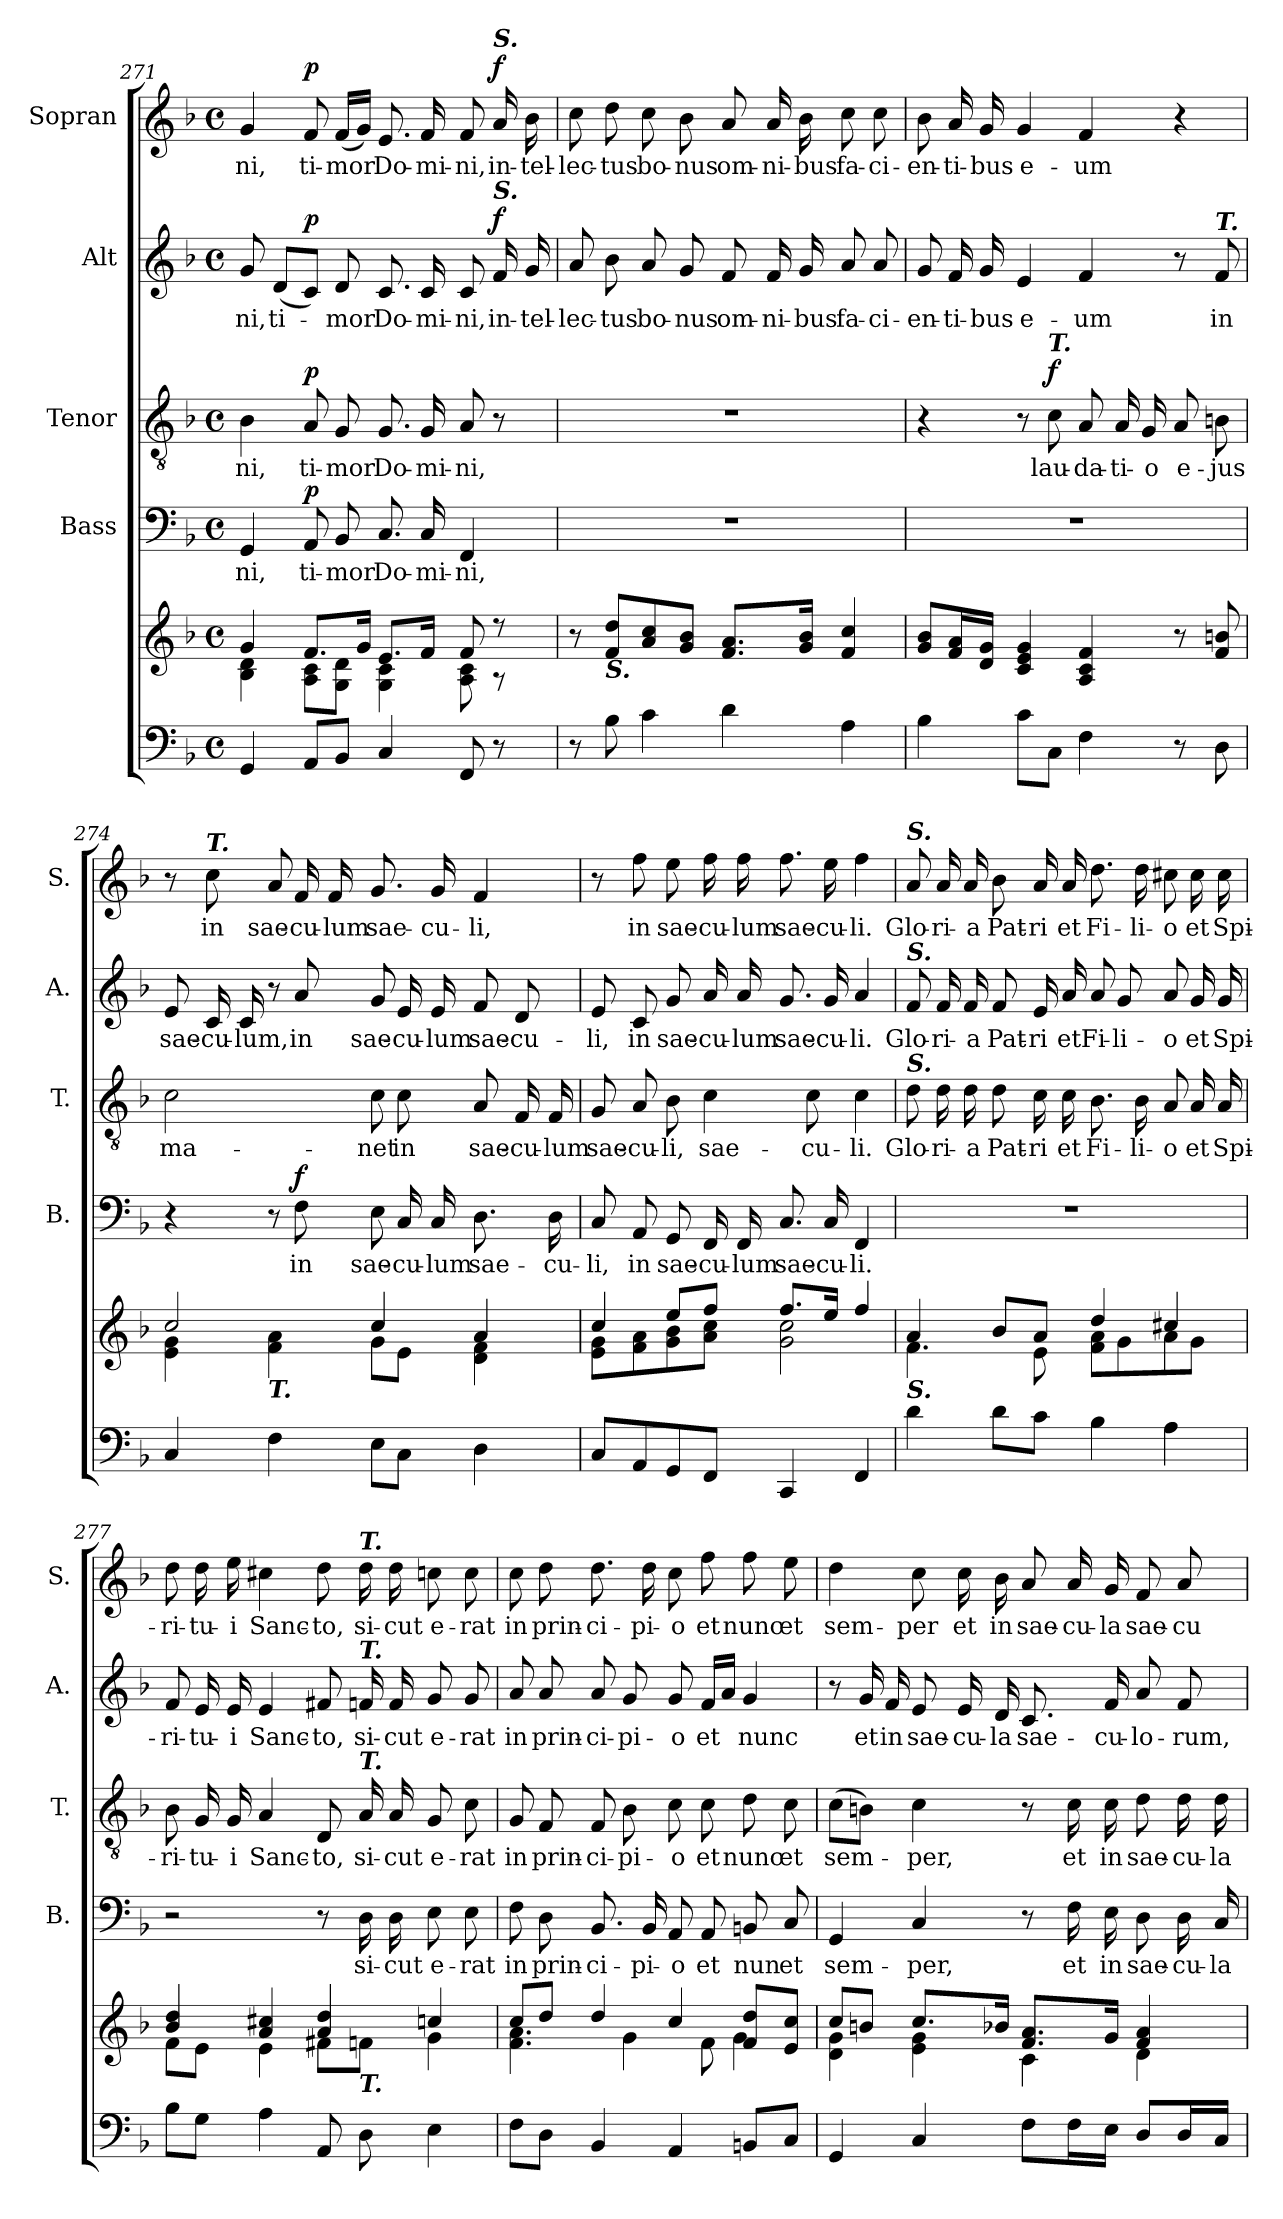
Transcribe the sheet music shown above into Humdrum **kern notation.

**kern	**kern	**kern	**text	**dynam	**kern	**text	**dynam	**kern	**text	**dynam	**kern	**text	**dynam
*part5	*part5	*part4	*part4	*part4	*part3	*part3	*part3	*part2	*part2	*part2	*part1	*part1	*part1
*staff6	*staff5	*staff4	*staff4	*staff4	*staff3	*staff3	*staff3	*staff2	*staff2	*staff2	*staff1	*staff1	*staff1
*	*	*I"Bass	*	*	*I"Tenor	*	*	*I"Alt	*	*	*I"Sopran	*	*
*	*	*I'B.	*	*	*I'T.	*	*	*I'A.	*	*	*I'S.	*	*
*clefF4	*clefG2	*clefF4	*	*	*clefGv2	*	*	*clefG2	*	*	*clefG2	*	*
*k[b-]	*k[b-]	*k[b-]	*	*	*k[b-]	*	*	*k[b-]	*	*	*k[b-]	*	*
*F:	*F:	*F:	*	*	*F:	*	*	*F:	*	*	*F:	*	*
*M4/4	*M4/4	*M4/4	*	*	*M4/4	*	*	*M4/4	*	*	*M4/4	*	*
*met(c)	*met(c)	*met(c)	*	*	*met(c)	*	*	*met(c)	*	*	*met(c)	*	*
=271	=271	=271	=271	=271	=271	=271	=271	=271	=271	=271	=271	=271	=271
*	*^	*	*	*	*	*	*	*	*	*	*	*	*
!	!	!	!	!LO:LY:b	!	!	!LO:LY:b	!	!	!LO:LY:b	!	!	!LO:LY:b	!
4GG/	4g/	4B-\ 4d\	4GG/	-ni,	.	4B-\	-ni,	.	8g/	-ni,	.	4g/	-ni,	.
!	!	!	!	!	!	!	!	!	!	!LO:LY:b	!	!	!	!
.	.	.	.	.	.	.	.	.	(<8d/L	ti-	.	.	.	.
!	!	!	!	!LO:LY:b	!LO:DY:a	!	!LO:LY:b	!LO:DY:a	!	!	!LO:DY:a	!	!LO:LY:b	!LO:DY:a
8AA/L	8.f/L	8A\ 8c\L	8AA/	ti-	p	8A/	ti-	p	8c/J)	.	p	8f/	ti-	p
!	!	!	!	!LO:LY:b	!	!	!LO:LY:b	!	!	!LO:LY:b	!	!	!LO:LY:b	!
8BB-/J	.	8G\ 8d\J	8BB-/	-mor	.	8G/	-mor	.	8d/	-mor	.	(<16f/LL	-mor	.
.	16g/Jk	.	.	.	.	.	.	.	.	.	.	16g/JJ)	.	.
!	!	!	!	!LO:LY:b	!	!	!LO:LY:b	!	!	!LO:LY:b	!	!	!LO:LY:b	!
4C/	8.e/L	4G\ 4c\	8.C/	Do-	.	8.G/	Do-	.	8.c/	Do-	.	8.e/	Do-	.
!	!	!	!	!LO:LY:b	!	!	!LO:LY:b	!	!	!LO:LY:b	!	!	!LO:LY:b	!
.	16f/Jk	.	16C/	-mi-	.	16G/	-mi-	.	16c/	-mi-	.	16f/	-mi-	.
!	!	!	!	!LO:LY:b	!	!	!LO:LY:b	!	!	!LO:LY:b	!	!	!LO:LY:b	!
8FF/	8f/	8A\ 8c\	4FF/	-ni,	.	8A/	-ni,	.	8c/	-ni,	.	8f/	-ni,	.
!	!	!	!	!	!	!	!	!	!	!	!	!LO:TX:a:Bi:t=S.	!	!
!	!	!	!	!	!	!	!	!	!LO:TX:a:Bi:t=S.	!	!	!	!	!
!	!	!	!	!	!	!	!	!	!	!LO:LY:b	!LO:DY:a	!	!LO:LY:b	!LO:DY:a
8r	8r	8r	.	.	.	8r	.	.	16f/	in-	f	16a/	in-	f
!	!	!	!	!	!	!	!	!	!	!LO:LY:b	!	!	!LO:LY:b	!
.	.	.	.	.	.	.	.	.	16g/	-tel-	.	16b-\	-tel-	.
*	*v	*v	*	*	*	*	*	*	*	*	*	*	*	*
=272	=272	=272	=272	=272	=272	=272	=272	=272	=272	=272	=272	=272	=272
!	!	!	!	!	!	!	!	!	!LO:LY:b	!	!	!LO:LY:b	!
8r	8r	1r	.	.	1r	.	.	8a/	-lec-	.	8cc\	-lec-	.
!	!LO:TX:b:Bi:t=S.	!	!	!	!	!	!	!	!	!	!	!	!
!	!	!	!	!	!	!	!	!	!LO:LY:b	!	!	!LO:LY:b	!
8B-\	8f/ 8dd/L	.	.	.	.	.	.	8b-\	-tus	.	8dd\	-tus	.
!	!	!	!	!	!	!	!	!	!LO:LY:b	!	!	!LO:LY:b	!
4c\	8a/ 8cc/	.	.	.	.	.	.	8a/	bo-	.	8cc\	bo-	.
!	!	!	!	!	!	!	!	!	!LO:LY:b	!	!	!LO:LY:b	!
.	8g/ 8b-/J	.	.	.	.	.	.	8g/	-nus	.	8b-\	-nus	.
!	!	!	!	!	!	!	!	!	!LO:LY:b	!	!	!LO:LY:b	!
4d\	8.f/ 8.a/L	.	.	.	.	.	.	8f/	om-	.	8a/	om-	.
!	!	!	!	!	!	!	!	!	!LO:LY:b	!	!	!LO:LY:b	!
.	.	.	.	.	.	.	.	16f/	-ni-	.	16a/	-ni-	.
!	!	!	!	!	!	!	!	!	!LO:LY:b	!	!	!LO:LY:b	!
.	16g/ 16b-/Jk	.	.	.	.	.	.	16g/	-bus	.	16b-\	-bus	.
!	!	!	!	!	!	!	!	!	!LO:LY:b	!	!	!LO:LY:b	!
4A\	4f/ 4cc/	.	.	.	.	.	.	8a/	fa-	.	8cc\	fa-	.
!	!	!	!	!	!	!	!	!	!LO:LY:b	!	!	!LO:LY:b	!
.	.	.	.	.	.	.	.	8a/	-ci-	.	8cc\	-ci-	.
!!LO:PB:g=z
=273	=273	=273	=273	=273	=273	=273	=273	=273	=273	=273	=273	=273	=273
!	!	!	!	!	!	!	!	!	!LO:LY:b	!	!	!LO:LY:b	!
4B-\	8g/ 8b-/L	1r	.	.	4r	.	.	8g/	-en-	.	8b-\	-en-	.
!	!	!	!	!	!	!	!	!	!LO:LY:b	!	!	!LO:LY:b	!
.	16f/ 16a/L	.	.	.	.	.	.	16f/	-ti-	.	16a/	-ti-	.
!	!	!	!	!	!	!	!	!	!LO:LY:b	!	!	!LO:LY:b	!
.	16d/ 16g/JJ	.	.	.	.	.	.	16g/	-bus	.	16g/	-bus	.
!	!	!	!	!	!	!	!	!	!LO:LY:b	!	!	!LO:LY:b	!
8c\L	4c/ 4e/ 4g/	.	.	.	8r	.	.	4e/	e-	.	4g/	e-	.
!	!	!	!	!	!LO:TX:a:Bi:t=T.	!	!	!	!	!	!	!	!
!	!	!	!	!	!	!LO:LY:b	!LO:DY:a	!	!	!	!	!	!
8C\J	.	.	.	.	8c\	lau-	f	.	.	.	.	.	.
!	!	!	!	!	!	!LO:LY:b	!	!	!LO:LY:b	!	!	!LO:LY:b	!
4F\	4A/ 4c/ 4f/	.	.	.	8A/	-da-	.	4f/	-um	.	4f/	-um	.
!	!	!	!	!	!	!LO:LY:b	!	!	!	!	!	!	!
.	.	.	.	.	16A/	-ti-	.	.	.	.	.	.	.
!	!	!	!	!	!	!LO:LY:b	!	!	!	!	!	!	!
.	.	.	.	.	16G/	-o	.	.	.	.	.	.	.
!	!	!	!	!	!	!LO:LY:b	!	!	!	!	!	!	!
8r	8r	.	.	.	8A/	e-	.	8r	.	.	4r	.	.
!	!	!	!	!	!	!	!	!LO:TX:a:Bi:t=T.	!	!	!	!	!
!	!	!	!	!	!	!LO:LY:b	!	!	!LO:LY:b	!	!	!	!
8D\	8f/ 8bn/	.	.	.	8Bn\	-jus	.	8f/	in	.	.	.	.
=274	=274	=274	=274	=274	=274	=274	=274	=274	=274	=274	=274	=274	=274
*	*^	*	*	*	*	*	*	*	*	*	*	*	*
!	!	!	!	!	!	!	!LO:LY:b	!	!	!LO:LY:b	!	!	!	!
4C/	2cc/	4e\ 4g\	4r	.	.	2c\	ma-	.	8e/	sae-	.	8r	.	.
!	!	!	!	!	!	!	!	!	!	!	!	!LO:TX:a:Bi:t=T.	!	!
!	!	!	!	!	!	!	!	!	!	!LO:LY:b	!	!	!LO:LY:b	!
.	.	.	.	.	.	.	.	.	16c/	-cu-	.	8cc\	in	.
!	!	!	!	!	!	!	!	!	!	!LO:LY:b	!	!	!	!
.	.	.	.	.	.	.	.	.	16c/	-lum,	.	.	.	.
!	!	!LO:TX:b:Bi:t=T.	!	!	!	!	!	!	!	!	!	!	!	!
!	!	!	!	!	!	!	!	!	!	!	!	!	!LO:LY:b	!
4F\	.	4f\ 4a\	8r	.	.	.	.	.	8r	.	.	8a/	sae-	.
!	!	!	!	!LO:LY:b	!LO:DY:a	!	!	!	!	!LO:LY:b	!	!	!LO:LY:b	!
.	.	.	8F\	in	f	.	.	.	8a/	in	.	16f/	-cu-	.
!	!	!	!	!	!	!	!	!	!	!	!	!	!LO:LY:b	!
.	.	.	.	.	.	.	.	.	.	.	.	16f/	-lum	.
!	!	!	!	!LO:LY:b	!	!	!LO:LY:b	!	!	!LO:LY:b	!	!	!LO:LY:b	!
8E\L	4cc/	8g\L	8E\	sae-	.	8c\	-net	.	8g/	sae-	.	8.g/	sae-	.
!	!	!	!	!LO:LY:b	!	!	!LO:LY:b	!	!	!LO:LY:b	!	!	!	!
8C\J	.	8e\J	16C/	-cu-	.	8c\	in	.	16e/	-cu-	.	.	.	.
!	!	!	!	!LO:LY:b	!	!	!	!	!	!LO:LY:b	!	!	!LO:LY:b	!
.	.	.	16C/	-lum	.	.	.	.	16e/	-lum	.	16g/	-cu-	.
!	!	!	!	!LO:LY:b	!	!	!LO:LY:b	!	!	!LO:LY:b	!	!	!LO:LY:b	!
4D\	4a/	4d\ 4f\	8.D\	sae-	.	8A/	sae-	.	8f/	sae-	.	4f/	-li,	.
!	!	!	!	!	!	!	!LO:LY:b	!	!	!LO:LY:b	!	!	!	!
.	.	.	.	.	.	16F/	-cu-	.	8d/	-cu-	.	.	.	.
!	!	!	!	!LO:LY:b	!	!	!LO:LY:b	!	!	!	!	!	!	!
.	.	.	16D\	-cu-	.	16F/	-lum	.	.	.	.	.	.	.
=275	=275	=275	=275	=275	=275	=275	=275	=275	=275	=275	=275	=275	=275	=275
!	!	!	!	!LO:LY:b	!	!	!LO:LY:b	!	!	!LO:LY:b	!	!	!	!
8C/L	4cc/	8e\ 8g\L	8C/	-li,	.	8G/	sae-	.	8e/	-li,	.	8r	.	.
!	!	!	!	!LO:LY:b	!	!	!LO:LY:b	!	!	!LO:LY:b	!	!	!LO:LY:b	!
8AA/	.	8f\ 8a\	8AA/	in	.	8A/	-cu-	.	8c/	in	.	8ff\	in	.
!	!	!	!	!LO:LY:b	!	!	!LO:LY:b	!	!	!LO:LY:b	!	!	!LO:LY:b	!
8GG/	8ee/L	8g\ 8b-\	8GG/	sae-	.	8B-\	-li,	.	8g/	sae-	.	8ee\	sae-	.
!	!	!	!	!LO:LY:b	!	!	!LO:LY:b	!	!	!LO:LY:b	!	!	!LO:LY:b	!
8FF/J	8ff/J	8a\ 8cc\J	16FF/	-cu-	.	4c\	sae-	.	16a/	-cu-	.	16ff\	-cu-	.
!	!	!	!	!LO:LY:b	!	!	!	!	!	!LO:LY:b	!	!	!LO:LY:b	!
.	.	.	16FF/	-lum	.	.	.	.	16a/	-lum	.	16ff\	-lum	.
!	!	!	!	!LO:LY:b	!	!	!	!	!	!LO:LY:b	!	!	!LO:LY:b	!
4CC/	8.ff/L	2g\ 2cc\	8.C/	sae-	.	.	.	.	8.g/	sae-	.	8.ff\	sae-	.
!	!	!	!	!	!	!	!LO:LY:b	!	!	!	!	!	!	!
.	.	.	.	.	.	8c\	-cu-	.	.	.	.	.	.	.
!	!	!	!	!LO:LY:b	!	!	!	!	!	!LO:LY:b	!	!	!LO:LY:b	!
.	16ee/Jk	.	16C/	-cu-	.	.	.	.	16g/	-cu-	.	16ee\	-cu-	.
!	!	!	!	!LO:LY:b	!	!	!LO:LY:b	!	!	!LO:LY:b	!	!	!LO:LY:b	!
4FF/	4ff/	.	4FF/	-li.	.	4c\	-li.	.	4a/	-li.	.	4ff\	-li.	.
!!LO:LB:g=z
=276	=276	=276	=276	=276	=276	=276	=276	=276	=276	=276	=276	=276	=276	=276
!	!	!	!	!	!	!	!	!	!	!	!	!LO:TX:a:Bi:t=S.	!	!
!	!	!	!	!	!	!	!	!	!LO:TX:a:Bi:t=S.	!	!	!	!	!
!	!	!	!	!	!	!LO:TX:a:Bi:t=S.	!	!	!	!	!	!	!	!
!	!LO:TX:b:Bi:t=S.	!	!	!	!	!	!	!	!	!	!	!	!	!
!	!	!	!	!	!	!	!LO:LY:b	!	!	!LO:LY:b	!	!	!LO:LY:b	!
4d\	4a/	4.f\	1r	.	.	8d\	Glo-	.	8f/	Glo-	.	8a/	Glo-	.
!	!	!	!	!	!	!	!LO:LY:b	!	!	!LO:LY:b	!	!	!LO:LY:b	!
.	.	.	.	.	.	16d\	-ri-	.	16f/	-ri-	.	16a/	-ri-	.
!	!	!	!	!	!	!	!LO:LY:b	!	!	!LO:LY:b	!	!	!LO:LY:b	!
.	.	.	.	.	.	16d\	-a	.	16f/	-a	.	16a/	-a	.
!	!	!	!	!	!	!	!LO:LY:b	!	!	!LO:LY:b	!	!	!LO:LY:b	!
8d\L	8b-/L	.	.	.	.	8d\	Pat-	.	8f/	Pat-	.	8b-\	Pat-	.
!	!	!	!	!	!	!	!LO:LY:b	!	!	!LO:LY:b	!	!	!LO:LY:b	!
8c\J	8a/J	8e\	.	.	.	16c\	-ri	.	16e/	-ri	.	16a/	-ri	.
!	!	!	!	!	!	!	!LO:LY:b	!	!	!LO:LY:b	!	!	!LO:LY:b	!
.	.	.	.	.	.	16c\	et	.	16a/	et	.	16a/	et	.
!	!	!	!	!	!	!	!LO:LY:b	!	!	!LO:LY:b	!	!	!LO:LY:b	!
4B-\	4dd/	8f\ 8a\L	.	.	.	8.B-\	Fi-	.	8a/	Fi-	.	8.dd\	Fi-	.
!	!	!	!	!	!	!	!	!	!	!LO:LY:b	!	!	!	!
.	.	8g\	.	.	.	.	.	.	8g/	-li-	.	.	.	.
!	!	!	!	!	!	!	!LO:LY:b	!	!	!	!	!	!LO:LY:b	!
.	.	.	.	.	.	16B-\	-li-	.	.	.	.	16dd\	-li-	.
!	!	!	!	!	!	!	!LO:LY:b	!	!	!LO:LY:b	!	!	!LO:LY:b	!
4A\	4cc#X/	8a\	.	.	.	8A/	-o	.	8a/	-o	.	8cc#X\	-o	.
!	!	!	!	!	!	!	!LO:LY:b	!	!	!LO:LY:b	!	!	!LO:LY:b	!
.	.	8g\J	.	.	.	16A/	et	.	16g/	et	.	16cc#\	et	.
!	!	!	!	!	!	!	!LO:LY:b	!	!	!LO:LY:b	!	!	!LO:LY:b	!
.	.	.	.	.	.	16A/	Spi-	.	16g/	Spi-	.	16cc#\	Spi-	.
=277	=277	=277	=277	=277	=277	=277	=277	=277	=277	=277	=277	=277	=277	=277
!	!	!	!	!	!	!	!LO:LY:b	!	!	!LO:LY:b	!	!	!LO:LY:b	!
8B-\L	4b-/ 4dd/	8f\L	2r	.	.	8B-\	-ri-	.	8f/	-ri-	.	8dd\	-ri-	.
!	!	!	!	!	!	!	!LO:LY:b	!	!	!LO:LY:b	!	!	!LO:LY:b	!
8G\J	.	8e\J	.	.	.	16G/	-tu-	.	16e/	-tu-	.	16dd\	-tu-	.
!	!	!	!	!	!	!	!LO:LY:b	!	!	!LO:LY:b	!	!	!LO:LY:b	!
.	.	.	.	.	.	16G/	-i	.	16e/	-i	.	16ee\	-i	.
!	!	!	!	!	!	!	!LO:LY:b	!	!	!LO:LY:b	!	!	!LO:LY:b	!
4A\	4a/ 4cc#X/	4e\	.	.	.	4A/	Sanc-	.	4e/	Sanc-	.	4cc#X\	Sanc-	.
!	!	!	!	!	!	!	!LO:LY:b	!	!	!LO:LY:b	!	!	!LO:LY:b	!
8AA/	4a/ 4dd/	8f#X\L	8r	.	.	8D/	-to,	.	8f#X/	-to,	.	8dd\	-to,	.
!	!	!	!	!	!	!	!	!	!	!	!	!LO:TX:a:Bi:t=T.	!	!
!	!	!	!	!	!	!	!	!	!LO:TX:a:Bi:t=T.	!	!	!	!	!
!	!	!	!	!	!	!LO:TX:a:Bi:t=T.	!	!	!	!	!	!	!	!
!	!	!LO:TX:b:Bi:t=T.	!	!	!	!	!	!	!	!	!	!	!	!
!	!	!	!	!LO:LY:b	!	!	!LO:LY:b	!	!	!LO:LY:b	!	!	!LO:LY:b	!
8D\	.	8fn\J	16D\	si-	.	16A/	si-	.	16fn/	si-	.	16dd\	si-	.
!	!	!	!	!LO:LY:b	!	!	!LO:LY:b	!	!	!LO:LY:b	!	!	!LO:LY:b	!
.	.	.	16D\	-cut	.	16A/	-cut	.	16f/	-cut	.	16dd\	-cut	.
!	!	!	!	!LO:LY:b	!	!	!LO:LY:b	!	!	!LO:LY:b	!	!	!LO:LY:b	!
4E\	4ccn/	4g\	8E\	e-	.	8G/	e-	.	8g/	e-	.	8ccn\	e-	.
!	!	!	!	!LO:LY:b	!	!	!LO:LY:b	!	!	!LO:LY:b	!	!	!LO:LY:b	!
.	.	.	8E\	-rat	.	8c\	-rat	.	8g/	-rat	.	8cc\	-rat	.
!!LO:PB:g=z
=278	=278	=278	=278	=278	=278	=278	=278	=278	=278	=278	=278	=278	=278	=278
!	!	!	!	!LO:LY:b	!	!	!LO:LY:b	!	!	!LO:LY:b	!	!	!LO:LY:b	!
8F\L	8cc/L	4.f\ 4.a\	8F\	in	.	8G/	in	.	8a/	in	.	8cc\	in	.
!	!	!	!	!LO:LY:b	!	!	!LO:LY:b	!	!	!LO:LY:b	!	!	!LO:LY:b	!
8D\J	8dd/J	.	8D\	prin-	.	8F/	prin-	.	8a/	prin-	.	8dd\	prin-	.
!	!	!	!	!LO:LY:b	!	!	!LO:LY:b	!	!	!LO:LY:b	!	!	!LO:LY:b	!
4BB-/	4dd/	.	8.BB-/	-ci-	.	8F/	-ci-	.	8a/	-ci-	.	8.dd\	-ci-	.
!	!	!	!	!	!	!	!LO:LY:b	!	!	!LO:LY:b	!	!	!	!
.	.	4g\	.	.	.	8B-\	-pi-	.	8g/	-pi-	.	.	.	.
!	!	!	!	!LO:LY:b	!	!	!	!	!	!	!	!	!LO:LY:b	!
.	.	.	16BB-/	-pi-	.	.	.	.	.	.	.	16dd\	-pi-	.
!	!	!	!	!LO:LY:b	!	!	!LO:LY:b	!	!	!LO:LY:b	!	!	!LO:LY:b	!
4AA/	4cc/	.	8AA/	-o	.	8c\	-o	.	8g/	-o	.	8cc\	-o	.
!	!	!	!	!LO:LY:b	!	!	!LO:LY:b	!	!	!LO:LY:b	!	!	!LO:LY:b	!
.	.	8f\	8AA/	et	.	8c\	et	.	16f/LL	et	.	8ff\	et	.
.	.	.	.	.	.	.	.	.	16a/JJ	.	.	.	.	.
!	!	!	!	!LO:LY:b	!	!	!LO:LY:b	!	!	!LO:LY:b	!	!	!LO:LY:b	!
8BBn/L	8f/ 8dd/L	4g\	8BBn/	nun	.	8d\	nunc	.	4g/	nunc	.	8ff\	nunc	.
!	!	!	!	!LO:LY:b	!	!	!LO:LY:b	!	!	!	!	!	!LO:LY:b	!
8C/J	8e/ 8cc/J	.	8C/	et	.	8c\	et	.	.	.	.	8ee\	et	.
=279	=279	=279	=279	=279	=279	=279	=279	=279	=279	=279	=279	=279	=279	=279
!	!	!	!	!LO:LY:b	!	!	!LO:LY:b	!	!	!	!	!	!LO:LY:b	!
4GG/	8cc/L	4d\ 4g\	4GG/	sem-	.	(>8c\L	sem-	.	8r	.	.	4dd\	sem-	.
!	!	!	!	!	!	!	!	!	!	!LO:LY:b	!	!	!	!
.	8bn/J	.	.	.	.	8Bn\J)	.	.	16g/	et	.	.	.	.
!	!	!	!	!	!	!	!	!	!	!LO:LY:b	!	!	!	!
.	.	.	.	.	.	.	.	.	16f/	in	.	.	.	.
!	!	!	!	!LO:LY:b	!	!	!LO:LY:b	!	!	!LO:LY:b	!	!	!LO:LY:b	!
4C/	8.cc/L	4e\ 4g\	4C/	-per,	.	4c\	-per,	.	8e/	sae-	.	8cc\	-per	.
!	!	!	!	!	!	!	!	!	!	!LO:LY:b	!	!	!LO:LY:b	!
.	.	.	.	.	.	.	.	.	16e/	-cu-	.	16cc\	et	.
!	!	!	!	!	!	!	!	!	!	!LO:LY:b	!	!	!LO:LY:b	!
.	16b-X/Jk	.	.	.	.	.	.	.	16d/	-la	.	16b-\	in	.
!	!	!	!	!	!	!	!	!	!	!LO:LY:b	!	!	!LO:LY:b	!
8F\L	8.f/ 8.a/L	4c\	8r	.	.	8r	.	.	8.c/	sae-	.	8a/	sae-	.
!	!	!	!	!LO:LY:b	!	!	!LO:LY:b	!	!	!	!	!	!LO:LY:b	!
16F\L	.	.	16F\	et	.	16c\	et	.	.	.	.	16a/	-cu-	.
!	!	!	!	!LO:LY:b	!	!	!LO:LY:b	!	!	!LO:LY:b	!	!	!LO:LY:b	!
16E\JJ	16g/Jk	.	16E\	in	.	16c\	in	.	16f/	-cu-	.	16g/	-la	.
!	!	!	!	!LO:LY:b	!	!	!LO:LY:b	!	!	!LO:LY:b	!	!	!LO:LY:b	!
8D/L	4f/ 4a/	4d\	8D\	sae-	.	8d\	sae-	.	8a/	-lo-	.	8f/	sae-	.
!	!	!	!	!LO:LY:b	!	!	!LO:LY:b	!	!	!LO:LY:b	!	!	!LO:LY:b	!
16D/L	.	.	16D\	-cu-	.	16d\	-cu-	.	8f/	-rum,	.	8a/	-cu-	.
!	!	!	!	!LO:LY:b	!	!	!LO:LY:b	!	!	!	!	!	!	!
16C/JJ	.	.	16C/	-la	.	16d\	-la	.	.	.	.	.	.	.
*	*v	*v	*	*	*	*	*	*	*	*	*	*	*	*
=	=	=	=	=	=	=	=	=	=	=	=	=	=
*-	*-	*-	*-	*-	*-	*-	*-	*-	*-	*-	*-	*-	*-
